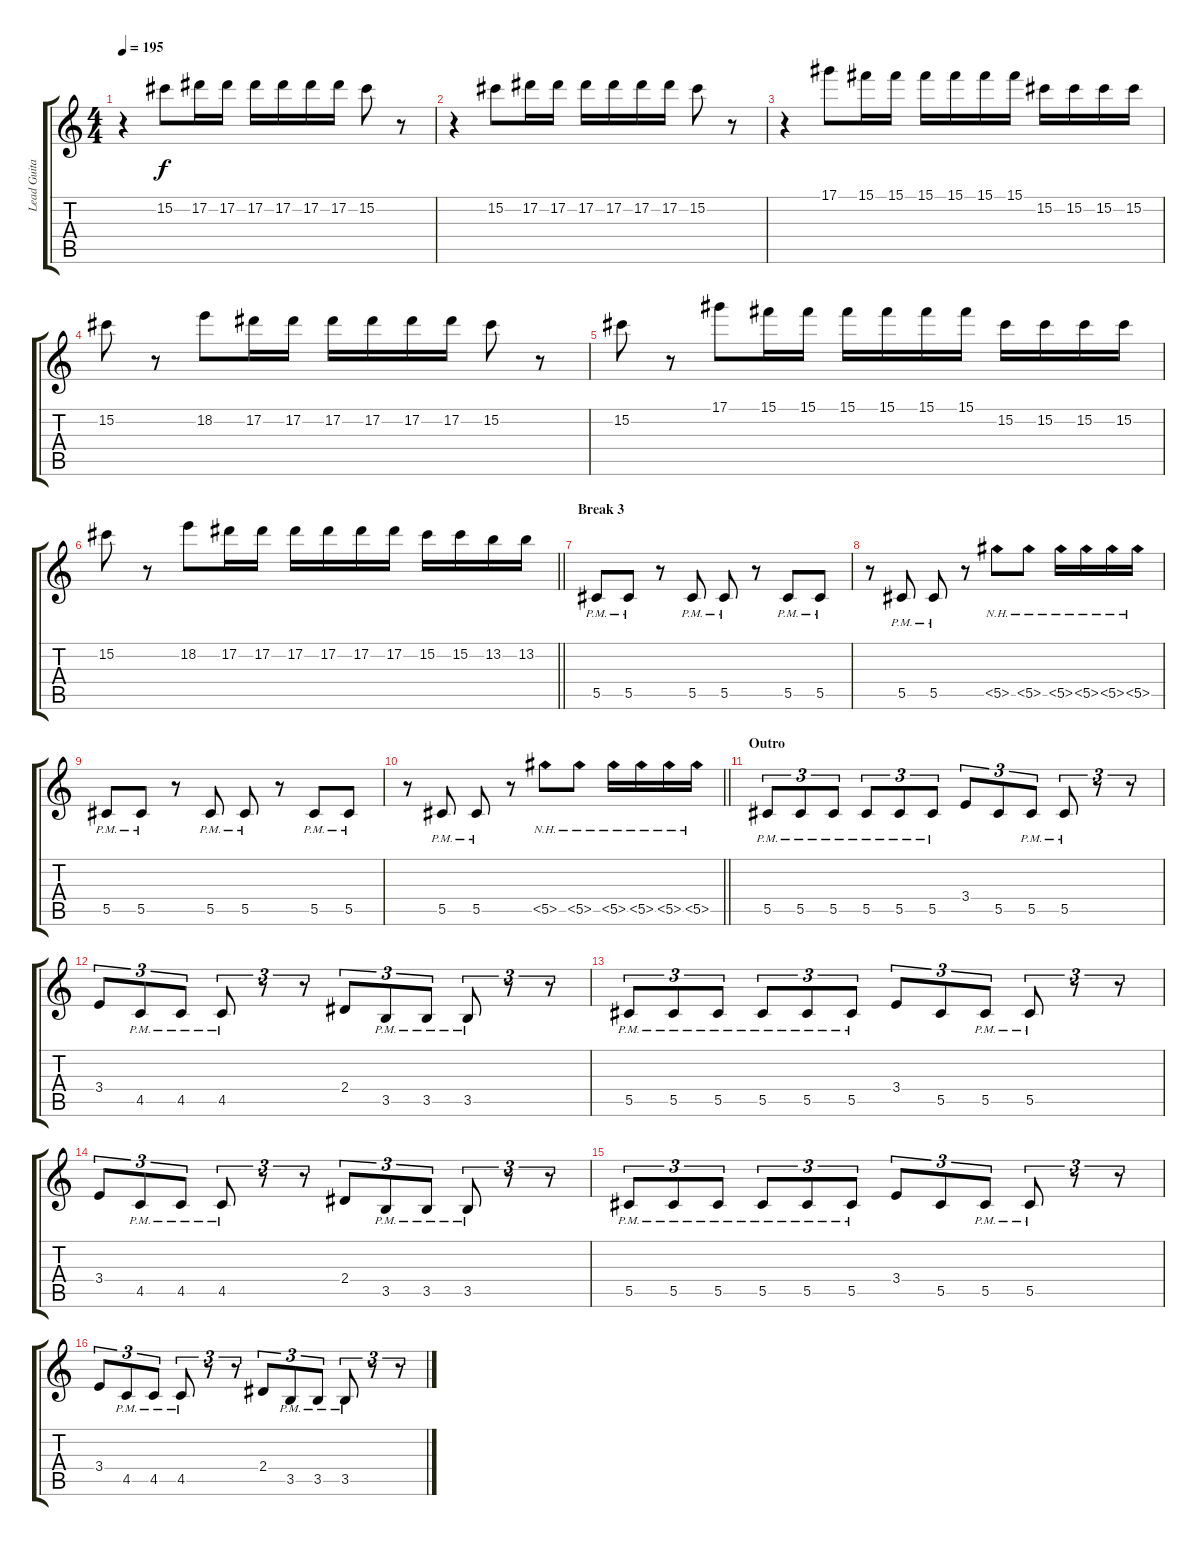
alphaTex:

\track ("Lead Guitar 1" "Lead Guita") {instrument overdrivenguitar}
\staff {score tabs}
\tuning (Eb4 Bb3 Gb3 Db3 Ab2 Eb2) {hide}
\ts (4 4)
\tempo 195
\clef g2
\ks c
r.4{dy f} 15.2.8 17.2.16 17.2.16 17.2.16 17.2.16 17.2.16 17.2.16 15.2.8 r.8 |
r.4 15.2.8 17.2.16 17.2.16 17.2.16 17.2.16 17.2.16 17.2.16 15.2.8 r.8 |
r.4 17.1.8 15.1.16 15.1.16 15.1.16 15.1.16 15.1.16 15.1.16 15.2.16 15.2.16 15.2.16 15.2.16 |
15.2.8 r.8 18.2.8 17.2.16 17.2.16 17.2.16 17.2.16 17.2.16 17.2.16 15.2.8 r.8 |
15.2.8 r.8 17.1.8 15.1.16 15.1.16 15.1.16 15.1.16 15.1.16 15.1.16 15.2.16 15.2.16 15.2.16 15.2.16 |
\barLineRight lightlight
15.2.8 r.8 18.2.8 17.2.16 17.2.16 17.2.16 17.2.16 17.2.16 17.2.16 15.2.16 15.2.16 13.2.16 13.2.16 |
\section ("" "Break 3")
5.5{pm}.8 5.5{pm}.8 r.8 5.5{pm}.8 5.5{pm}.8 r.8 5.5{pm}.8 5.5{pm}.8 |
r.8 5.5{pm}.8 5.5{pm}.8 r.8 5.5{nh}.8 5.5{nh}.8 5.5{nh}.16 5.5{nh}.16 5.5{nh}.16 5.5{nh}.16 |
5.5{pm}.8 5.5{pm}.8 r.8 5.5{pm}.8 5.5{pm}.8 r.8 5.5{pm}.8 5.5{pm}.8 |
\barLineRight lightlight
r.8 5.5{pm}.8 5.5{pm}.8 r.8 5.5{nh}.8 5.5{nh}.8 5.5{nh}.16 5.5{nh}.16 5.5{nh}.16 5.5{nh}.16 |
\section ("" "Outro")
5.5{pm}.8{tu (3 2)} 5.5{pm}.8{tu (3 2)} 5.5{pm}.8{tu (3 2)} 5.5{pm}.8{tu (3 2)} 5.5{pm}.8{tu (3 2)} 5.5{pm}.8{tu (3 2)} 3.4.8{tu (3 2)} 5.5.8{tu (3 2)} 5.5{pm}.8{tu (3 2)} 5.5{pm}.8{tu (3 2)} r.8{tu (3 2)} r.8{tu (3 2)} |
3.4.8{tu (3 2)} 4.5{pm}.8{tu (3 2)} 4.5{pm}.8{tu (3 2)} 4.5{pm}.8{tu (3 2)} r.8{tu (3 2)} r.8{tu (3 2)} 2.4.8{tu (3 2)} 3.5{pm}.8{tu (3 2)} 3.5{pm}.8{tu (3 2)} 3.5{pm}.8{tu (3 2)} r.8{tu (3 2)} r.8{tu (3 2)} |
5.5{pm}.8{tu (3 2)} 5.5{pm}.8{tu (3 2)} 5.5{pm}.8{tu (3 2)} 5.5{pm}.8{tu (3 2)} 5.5{pm}.8{tu (3 2)} 5.5{pm}.8{tu (3 2)} 3.4.8{tu (3 2)} 5.5.8{tu (3 2)} 5.5{pm}.8{tu (3 2)} 5.5{pm}.8{tu (3 2)} r.8{tu (3 2)} r.8{tu (3 2)} |
3.4.8{tu (3 2)} 4.5{pm}.8{tu (3 2)} 4.5{pm}.8{tu (3 2)} 4.5{pm}.8{tu (3 2)} r.8{tu (3 2)} r.8{tu (3 2)} 2.4.8{tu (3 2)} 3.5{pm}.8{tu (3 2)} 3.5{pm}.8{tu (3 2)} 3.5{pm}.8{tu (3 2)} r.8{tu (3 2)} r.8{tu (3 2)} |
5.5{pm}.8{tu (3 2)} 5.5{pm}.8{tu (3 2)} 5.5{pm}.8{tu (3 2)} 5.5{pm}.8{tu (3 2)} 5.5{pm}.8{tu (3 2)} 5.5{pm}.8{tu (3 2)} 3.4.8{tu (3 2)} 5.5.8{tu (3 2)} 5.5{pm}.8{tu (3 2)} 5.5{pm}.8{tu (3 2)} r.8{tu (3 2)} r.8{tu (3 2)} |
3.4.8{tu (3 2)} 4.5{pm}.8{tu (3 2)} 4.5{pm}.8{tu (3 2)} 4.5{pm}.8{tu (3 2)} r.8{tu (3 2)} r.8{tu (3 2)} 2.4.8{tu (3 2)} 3.5{pm}.8{tu (3 2)} 3.5{pm}.8{tu (3 2)} 3.5{pm}.8{tu (3 2)} r.8{tu (3 2)} r.8{tu (3 2)}
